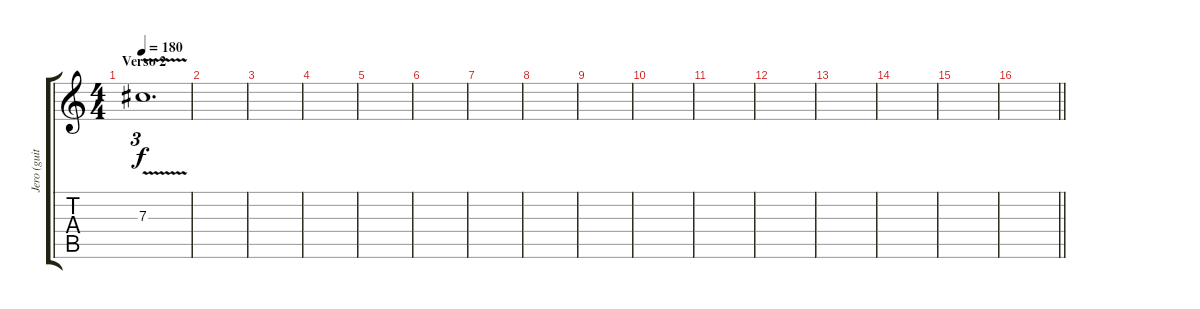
\track ("Jero (guitarra solista)" "Jero (guit") {instrument distortionguitar}
\staff {score tabs}
\tuning (Eb4 Bb3 Gb3 Db3 Ab2 Eb2) {hide}
\ts (4 4)
\section ("" "Verso 2")
\tempo 180
\clef g2
\ks c
7.3{v}.1{d tu (3 2) dy f} |
|
|
|
|
|
|
|
|
|
|
|
|
|
|
\barLineRight lightlight
